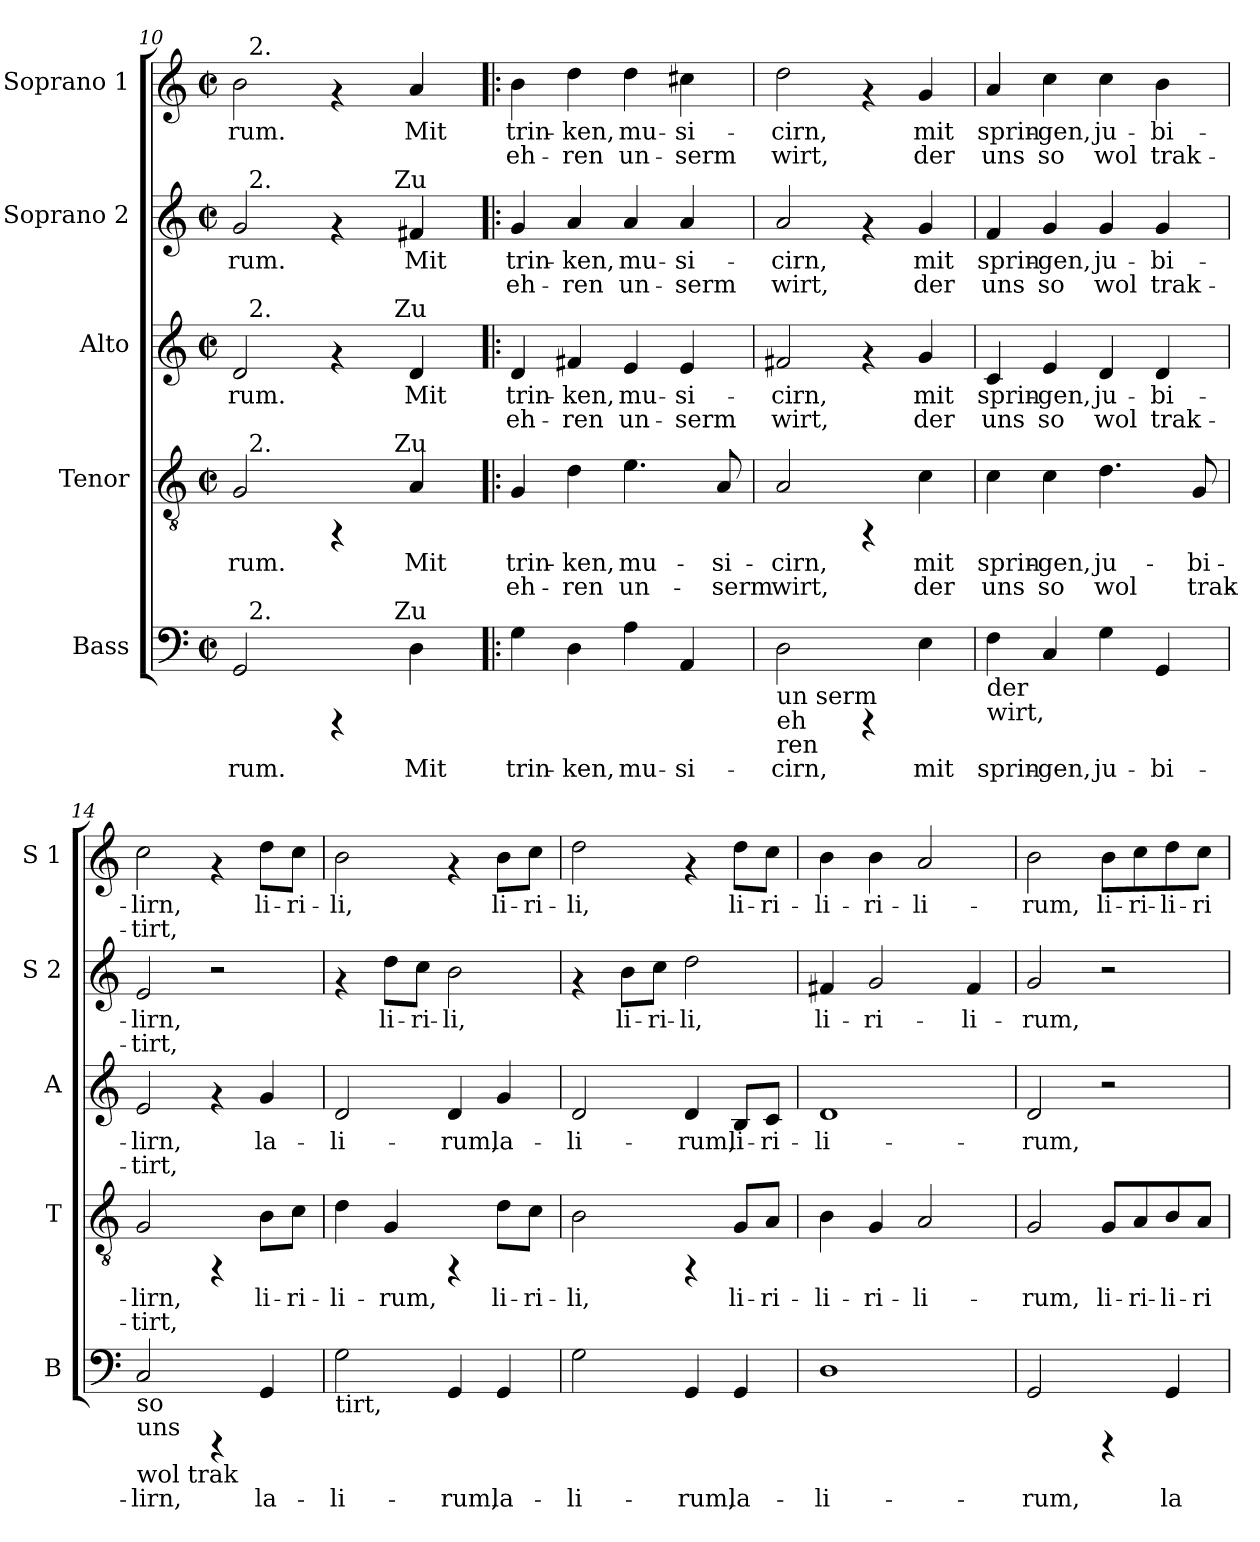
**kern	**text	**kern	**text	**text	**kern	**text	**text	**kern	**text	**text	**kern	**text	**text
*part5	*part5	*part4	*part4	*part4	*part3	*part3	*part3	*part2	*part2	*part2	*part1	*part1	*part1
*staff5	*staff5	*staff4	*staff4	*staff4	*staff3	*staff3	*staff3	*staff2	*staff2	*staff2	*staff1	*staff1	*staff1
*I"Bass	*	*I"Tenor	*	*	*I"Alto	*	*	*I"Soprano 2	*	*	*I"Soprano 1	*	*
*I'B	*	*I'T	*	*	*I'A	*	*	*I'S 2	*	*	*I'S 1	*	*
*clefF4	*	*clefGv2	*	*	*clefG2	*	*	*clefG2	*	*	*clefG2	*	*
*k[]	*	*k[]	*	*	*k[]	*	*	*k[]	*	*	*k[]	*	*
*C:	*	*C:	*	*	*C:	*	*	*C:	*	*	*C:	*	*
*M2/2	*	*M2/2	*	*	*M2/2	*	*	*M2/2	*	*	*M2/2	*	*
*met(c|)	*	*met(c|)	*	*	*met(c|)	*	*	*met(c|)	*	*	*met(c|)	*	*
=10	=10	=10	=10	=10	=10	=10	=10	=10	=10	=10	=10	=10	=10
!LO:TX:b:t=201	!	!	!	!	!	!	!	!	!	!	!	!	!
!	!LO:LY:b:rj	!	!LO:LY:b:rj	!	!	!LO:LY:b:rj	!	!	!LO:LY:b:rj	!	!	!LO:LY:b:rj	!
*^	*	*^	*	*	*^	*	*	*^	*	*	*^	*	*
*	*^	*	*	*^	*	*	*	*^	*	*	*	*^	*	*	*	*	*	*
2GG/	32ryy	2ryy	rum.	2G/	32ryy	2ryy	rum.	.	2d/	32ryy	2ryy	rum.	.	2g/	32ryy	2ryy	rum.	.	2b\	32ryy	rum.	.
!	!	!	!	!	!	!	!	!	!	!	!	!	!	!	!	!	!	!	!	!LO:TX:a:t=2.	!	!
!	!	!	!	!	!	!	!	!	!	!	!	!	!	!	!LO:TX:a:t=2.	!	!	!	!	!	!	!
!	!	!	!	!	!	!	!	!	!	!LO:TX:a:t=2.	!	!	!	!	!	!	!	!	!	!	!	!
!	!	!	!	!	!LO:TX:a:t=2.	!	!	!	!	!	!	!	!	!	!	!	!	!	!	!	!	!
!	!LO:TX:a:t=2.	!	!	!	!	!	!	!	!	!	!	!	!	!	!	!	!	!	!	!	!	!
.	2ryy	.	.	.	2ryy	.	.	.	.	2ryy	.	.	.	.	2ryy	.	.	.	.	2ryy	.	.
4rCCC	.	8..ryy	.	4rFF	.	8..ryy	.	.	4rf	.	8..ryy	.	.	4rf	.	8..ryy	.	.	4rf	.	.	.
.	4...ryy	.	.	.	4...ryy	.	.	.	.	4...ryy	.	.	.	.	4...ryy	.	.	.	.	4...ryy	.	.
!	!	!	!	!	!	!	!	!	!	!	!	!	!	!	!	!LO:TX:a:t=Zu	!	!	!	!	!	!
!	!	!	!	!	!	!	!	!	!	!	!LO:TX:a:t=Zu	!	!	!	!	!	!	!	!	!	!	!
!	!	!	!	!	!	!LO:TX:a:t=Zu	!	!	!	!	!	!	!	!	!	!	!	!	!	!	!	!
!	!	!LO:TX:a:t=Zu	!	!	!	!	!	!	!	!	!	!	!	!	!	!	!	!	!	!	!	!
.	.	4ryy	.	.	.	4ryy	.	.	.	.	4ryy	.	.	.	.	4ryy	.	.	.	.	.	.
!	!	!	!LO:LY:b:rj	!	!	!	!LO:LY:b:rj	!	!	!	!	!LO:LY:b:rj	!	!	!	!	!LO:LY:b:rj	!	!	!	!LO:LY:b:rj	!
4D\	.	.	Mit	4A/	.	.	Mit	.	4d/	.	.	Mit	.	4f#X/	.	.	Mit	.	4a/	.	Mit	.
.	.	32ryy	.	.	.	32ryy	.	.	.	.	32ryy	.	.	.	.	32ryy	.	.	.	.	.	.
!!LO:PB:g=z
=11!|:	=11!|:	=11!|:	=11!|:	=11!|:	=11!|:	=11!|:	=11!|:	=11!|:	=11!|:	=11!|:	=11!|:	=11!|:	=11!|:	=11!|:	=11!|:	=11!|:	=11!|:	=11!|:	=11!|:	=11!|:	=11!|:	=11!|:
!	!	!	!LO:LY:b:rj	!	!	!	!LO:LY:b:rj	!LO:LY:b:rj	!	!	!	!LO:LY:b:rj	!LO:LY:b:rj	!	!	!	!LO:LY:b:rj	!LO:LY:b:rj	!	!	!LO:LY:b:rj	!LO:LY:b:rj
*v	*v	*v	*	*	*	*	*	*	*v	*v	*v	*	*	*v	*v	*v	*	*	*v	*v	*	*
*	*	*v	*v	*v	*	*	*	*	*	*	*	*	*	*	*
4G\	trin-	4G/	trin-	-eh-	4d/	trin-	-eh-	4g/	trin-	-eh-	4b\	trin-	-eh-
!	!LO:LY:b:rj	!	!LO:LY:b:rj	!LO:LY:b:rj	!	!LO:LY:b:rj	!LO:LY:b:rj	!	!LO:LY:b:rj	!LO:LY:b:rj	!	!LO:LY:b:rj	!LO:LY:b:rj
4D\	-ken,	4d\	-ken,	ren	4f#X/	-ken,	ren	4a/	-ken,	ren	4dd\	-ken,	ren
!	!LO:LY:b:rj	!	!LO:LY:b:rj	!LO:LY:b:rj	!	!LO:LY:b:rj	!LO:LY:b:rj	!	!LO:LY:b:rj	!LO:LY:b:rj	!	!LO:LY:b:rj	!LO:LY:b:rj
4A\	mu-	4.e\	mu-	-un-	4e/	mu-	-un-	4a/	mu-	-un-	4dd\	mu-	-un-
!	!LO:LY:b:rj	!	!	!	!	!LO:LY:b:rj	!LO:LY:b:rj	!	!LO:LY:b:rj	!LO:LY:b:rj	!	!LO:LY:b:rj	!LO:LY:b:rj
4AA/	-si-	.	.	.	4e/	-si-	-serm	4a/	-si-	-serm	4cc#X\	-si-	-serm
!	!	!	!LO:LY:b:rj	!LO:LY:b:rj	!	!	!	!	!	!	!	!	!
.	.	8A/	-si-	-serm	.	.	.	.	.	.	.	.	.
=12	=12	=12	=12	=12	=12	=12	=12	=12	=12	=12	=12	=12	=12
!LO:TX:b:t=un serm	!	!	!	!	!	!	!	!	!	!	!	!	!
!LO:TX:b:t=eh	!	!	!	!	!	!	!	!	!	!	!	!	!
!LO:TX:b:t=ren	!	!	!	!	!	!	!	!	!	!	!	!	!
!	!LO:LY:b:rj	!	!LO:LY:b:rj	!LO:LY:b:rj	!	!LO:LY:b:rj	!LO:LY:b:rj	!	!LO:LY:b:rj	!LO:LY:b:rj	!	!LO:LY:b:rj	!LO:LY:b:rj
2D\	-cirn,	2A/	cirn,	wirt,	2f#X/	cirn,	wirt,	2a/	cirn,	wirt,	2dd\	cirn,	wirt,
4rCCC	.	4rFF	.	.	4rf	.	.	4rf	.	.	4rf	.	.
!	!LO:LY:b:rj	!	!LO:LY:b:rj	!LO:LY:b:rj	!	!LO:LY:b:rj	!LO:LY:b:rj	!	!LO:LY:b:rj	!LO:LY:b:rj	!	!LO:LY:b:rj	!LO:LY:b:rj
4E\	mit	4c\	mit	der	4g/	mit	der	4g/	mit	der	4g/	mit	der
=13	=13	=13	=13	=13	=13	=13	=13	=13	=13	=13	=13	=13	=13
!LO:TX:b:t=der	!	!	!	!	!	!	!	!	!	!	!	!	!
!LO:TX:b:t=wirt,	!	!	!	!	!	!	!	!	!	!	!	!	!
!	!LO:LY:b:rj	!	!LO:LY:b:rj	!LO:LY:b:rj	!	!LO:LY:b:rj	!LO:LY:b:rj	!	!LO:LY:b:rj	!LO:LY:b:rj	!	!LO:LY:b:rj	!LO:LY:b:rj
4F\	sprin-	4c\	sprin-	-uns	4c/	sprin-	-uns	4f/	sprin-	-uns	4a/	sprin-	-uns
!	!LO:LY:b:rj	!	!LO:LY:b:rj	!LO:LY:b:rj	!	!LO:LY:b:rj	!LO:LY:b:rj	!	!LO:LY:b:rj	!LO:LY:b:rj	!	!LO:LY:b:rj	!LO:LY:b:rj
4C/	-gen,	4c\	gen,	so	4e/	gen,	so	4g/	gen,	so	4cc\	gen,	so
!	!LO:LY:b:rj	!	!LO:LY:b:rj	!LO:LY:b:rj	!	!LO:LY:b:rj	!LO:LY:b:rj	!	!LO:LY:b:rj	!LO:LY:b:rj	!	!LO:LY:b:rj	!LO:LY:b:rj
4G\	ju-	4.d\	ju-	-wol	4d/	ju-	-wol	4g/	ju-	-wol	4cc\	ju-	-wol
!	!LO:LY:b:rj	!	!	!	!	!LO:LY:b:rj	!LO:LY:b:rj	!	!LO:LY:b:rj	!LO:LY:b:rj	!	!LO:LY:b:rj	!LO:LY:b:rj
4GG/	-bi-	.	.	.	4d/	bi-	-trak-	4g/	bi-	-trak-	4b\	bi-	-trak-
!	!	!	!LO:LY:b:rj	!LO:LY:b:rj	!	!	!	!	!	!	!	!	!
.	.	8G/	bi-	-trak-	.	.	.	.	.	.	.	.	.
=14	=14	=14	=14	=14	=14	=14	=14	=14	=14	=14	=14	=14	=14
!LO:TX:b:t=so	!	!	!	!	!	!	!	!	!	!	!	!	!
!LO:TX:b:t=wol trak	!	!	!	!	!	!	!	!	!	!	!	!	!
!LO:TX:b:t=uns	!	!	!	!	!	!	!	!	!	!	!	!	!
!	!LO:LY:b:rj	!	!LO:LY:b:rj	!LO:LY:b:rj	!	!LO:LY:b:rj	!LO:LY:b:rj	!	!LO:LY:b:rj	!LO:LY:b:rj	!	!LO:LY:b:rj	!LO:LY:b:rj
2C/	-lirn,	2G/	-lirn,	tirt,	2e/	-lirn,	tirt,	2e/	-lirn,	tirt,	2cc\	-lirn,	tirt,
4rCCC	.	4rFF	.	.	4rf	.	.	2r	.	.	4rf	.	.
!	!LO:LY:b:rj	!	!LO:LY:b:rj	!LO:LY:b:rj	!	!LO:LY:b:rj	!LO:LY:b:rj	!	!	!	!	!LO:LY:b:rj	!LO:LY:b:rj
4GG/	la-	8B\L	li-	-	4g/	la-	-	.	.	.	8dd\L	li-	-
!	!	!	!LO:LY:b:rj	!LO:LY:b:rj	!	!	!	!	!	!	!	!LO:LY:b:rj	!LO:LY:b:rj
.	.	8c\J	ri-	-	.	.	.	.	.	.	8cc\J	ri-	-
=15	=15	=15	=15	=15	=15	=15	=15	=15	=15	=15	=15	=15	=15
!LO:TX:b:t=tirt,	!	!	!	!	!	!	!	!	!	!	!	!	!
!	!LO:LY:b:rj	!	!LO:LY:b:rj	!	!	!LO:LY:b:rj	!	!	!	!	!	!LO:LY:b:rj	!
2G\	-li-	4d\	li-	.	2d/	li-	.	4rf	.	.	2b\	li,	.
!	!	!	!LO:LY:b:rj	!	!	!	!	!	!LO:LY:b:rj	!	!	!	!
.	.	4G/	-rum,	.	.	.	.	8dd\L	li-	.	.	.	.
!	!	!	!	!	!	!	!	!	!LO:LY:b:rj	!	!	!	!
.	.	.	.	.	.	.	.	8cc\J	-ri-	.	.	.	.
!	!LO:LY:b:rj	!	!	!	!	!LO:LY:b:rj	!	!	!LO:LY:b:rj	!	!	!	!
4GG/	-rum,	4rFF	.	.	4d/	-rum,	.	2b\	-li,	.	4rf	.	.
!	!LO:LY:b:rj	!	!LO:LY:b:rj	!	!	!LO:LY:b:rj	!	!	!	!	!	!LO:LY:b:rj	!
4GG/	la-	8d\L	li-	.	4g/	la-	.	.	.	.	8b\L	li-	.
!	!	!	!LO:LY:b:rj	!	!	!	!	!	!	!	!	!LO:LY:b:rj	!
.	.	8c\J	-ri-	.	.	.	.	.	.	.	8cc\J	-ri-	.
!!LO:LB:g=z
=16	=16	=16	=16	=16	=16	=16	=16	=16	=16	=16	=16	=16	=16
!	!LO:LY:b:rj	!	!LO:LY:b:rj	!	!	!LO:LY:b:rj	!	!	!	!	!	!LO:LY:b:rj	!
2G\	-li-	2B\	-li,	.	2d/	-li-	.	4rf	.	.	2dd\	-li,	.
!	!	!	!	!	!	!	!	!	!LO:LY:b:rj	!	!	!	!
.	.	.	.	.	.	.	.	8b\L	li-	.	.	.	.
!	!	!	!	!	!	!	!	!	!LO:LY:b:rj	!	!	!	!
.	.	.	.	.	.	.	.	8cc\J	-ri-	.	.	.	.
!	!LO:LY:b:rj	!	!	!	!	!LO:LY:b:rj	!	!	!LO:LY:b:rj	!	!	!	!
4GG/	-rum,	4rFF	.	.	4d/	-rum,	.	2dd\	-li,	.	4rf	.	.
!	!LO:LY:b:rj	!	!LO:LY:b:rj	!	!	!LO:LY:b:rj	!	!	!	!	!	!LO:LY:b:rj	!
4GG/	la-	8G/L	li-	.	8B/L	li-	.	.	.	.	8dd\L	li-	.
!	!	!	!LO:LY:b:rj	!	!	!LO:LY:b:rj	!	!	!	!	!	!LO:LY:b:rj	!
.	.	8A/J	-ri-	.	8c/J	-ri-	.	.	.	.	8cc\J	-ri-	.
=17	=17	=17	=17	=17	=17	=17	=17	=17	=17	=17	=17	=17	=17
!	!LO:LY:b:rj	!	!LO:LY:b:rj	!	!	!LO:LY:b:rj	!	!	!LO:LY:b:rj	!	!	!LO:LY:b:rj	!
1D	-li-	4B\	-li-	.	1d	-li-	.	4f#X/	li-	.	4b\	-li-	.
!	!	!	!LO:LY:b:rj	!	!	!	!	!	!LO:LY:b:rj	!	!	!LO:LY:b:rj	!
.	.	4G/	-ri-	.	.	.	.	2g/	-ri-	.	4b\	-ri-	.
!	!	!	!LO:LY:b:rj	!	!	!	!	!	!	!	!	!LO:LY:b:rj	!
.	.	2A/	-li-	.	.	.	.	.	.	.	2a/	-li-	.
!	!	!	!	!	!	!	!	!	!LO:LY:b:rj	!	!	!	!
.	.	.	.	.	.	.	.	4f#/	-li-	.	.	.	.
=18	=18	=18	=18	=18	=18	=18	=18	=18	=18	=18	=18	=18	=18
!	!LO:LY:b:rj	!	!LO:LY:b:rj	!	!	!LO:LY:b:rj	!	!	!LO:LY:b:rj	!	!	!LO:LY:b:rj	!
2GG/	-rum,	2G/	-rum,	.	2d/	-rum,	.	2g/	-rum,	.	2b\	-rum,	.
!	!	!	!LO:LY:b:rj	!	!	!	!	!	!	!	!	!LO:LY:b:rj	!
4rCCC	.	8G/L	li-	.	2r	.	.	2r	.	.	8b\L	li-	.
!	!	!	!LO:LY:b:rj	!	!	!	!	!	!	!	!	!LO:LY:b:rj	!
.	.	8A/	-ri-	.	.	.	.	.	.	.	8cc\	-ri-	.
!	!LO:LY:b:rj	!	!LO:LY:b:rj	!	!	!	!	!	!	!	!	!LO:LY:b:rj	!
4GG/	la-	8B/	-li-	.	.	.	.	.	.	.	8dd\	-li-	.
!	!	!	!LO:LY:b:rj	!	!	!	!	!	!	!	!	!LO:LY:b:rj	!
.	.	8A/J	-ri-	.	.	.	.	.	.	.	8cc\J	-ri-	.
=	=	=	=	=	=	=	=	=	=	=	=	=	=
*-	*-	*-	*-	*-	*-	*-	*-	*-	*-	*-	*-	*-	*-
